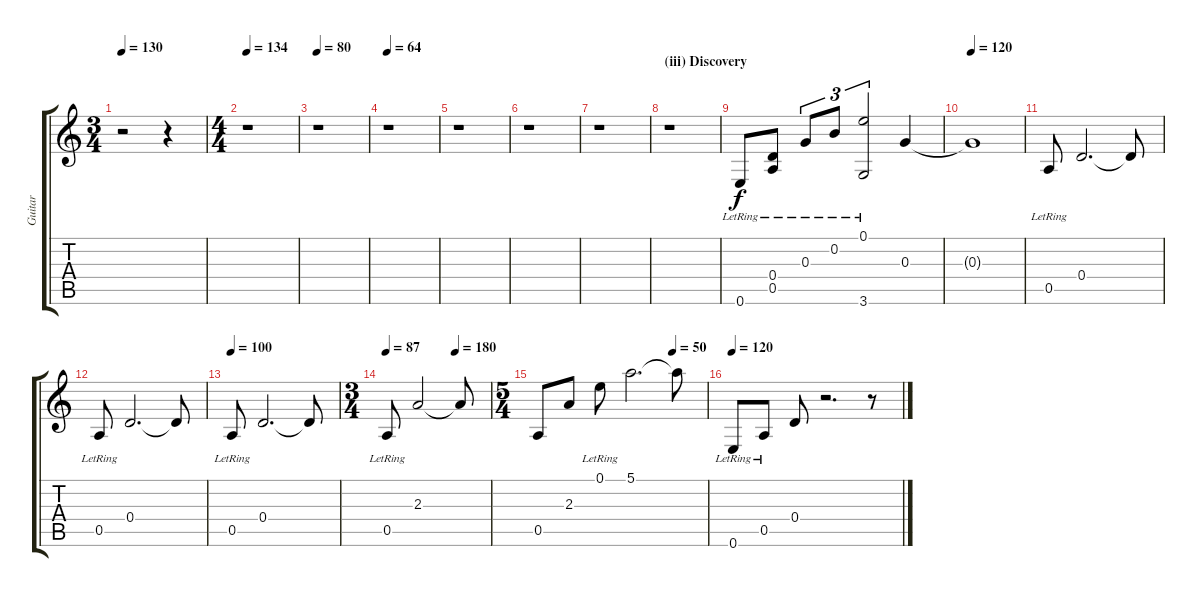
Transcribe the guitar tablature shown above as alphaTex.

\track ("Guitar" "Guitar") {instrument distortionguitar}
\staff {score tabs}
\tuning (E4 B3 G3 D3 A2 E2) {hide}
\ts (3 4)
\tempo 130
\clef g2
\ks c
r.2{dy f} r.4 |
\ts (4 4)
\tempo 134
r.1 |
\tempo 80
r.1 |
\tempo 64
r.1 |
r.1 |
r.1 |
r.1 |
\section ("" "(iii) Discovery ")
r.1 |
0.6{lr}.8{instrument electricguitarjazz} (0.4{lr} 0.5{lr}).8 0.3{lr}.8{tu (3 2)} 0.2{lr}.8{tu (3 2)} (0.1{lr} 3.6).2{tu (3 2)} 0.3.4 |
\tempo 120
0.3{t}.1 |
0.5{lr}.8 0.4.2{d} 0.4{t}.8 |
0.5{lr}.8 0.4.2{d} 0.4{t}.8 |
\tempo 100
0.5{lr}.8 0.4.2{d} 0.4{t}.8 |
\ts (3 4)
\tempo 87
\tempo (180 0.6666666666666666)
0.5{lr}.8 2.3.2 2.3{t}.8 |
\ts (5 4)
\tempo (50 0.8)
0.5.8 2.3.8 0.1{lr}.8 5.1.2{d} 5.1{t}.8 |
\tempo 120
0.6{lr}.8 0.5{lr}.8 0.4.8 r.2{d} r.8
